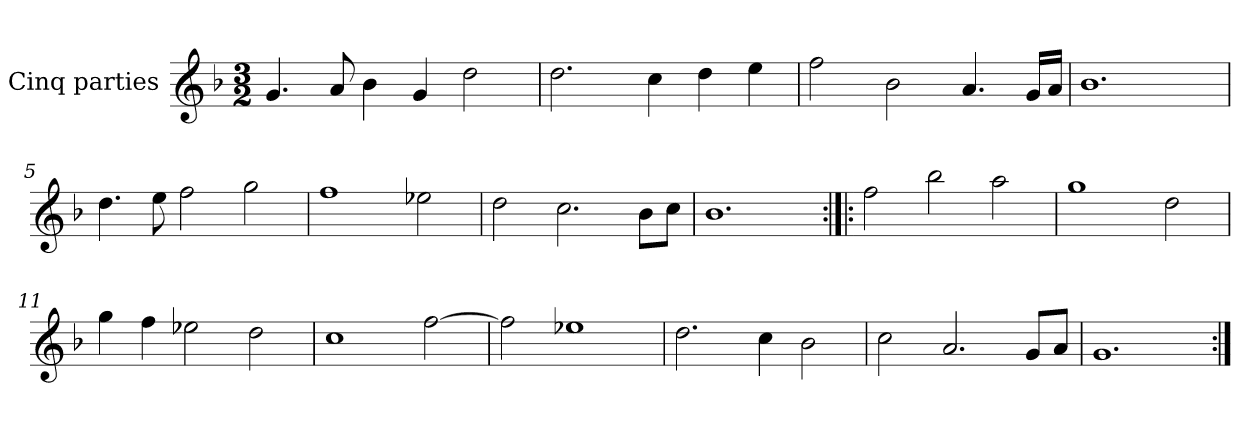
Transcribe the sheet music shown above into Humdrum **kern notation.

**kern
*part1
*staff1
*I"Cinq parties
*clefG2
*k[b-]
*M3/2
*MM180
=1
4.g/
8a/
4b-\
4g/
2dd\
=2
2.dd\
4cc\
4dd\
4ee\
=3
2ff\
2b-\
4.a/
16g/LL
16a/JJ
=4
1.b-
=5
4.dd\
8ee\
2ff\
2gg\
=6
1ff
2ee-X\
=7
2dd\
2.cc\
8b-\L
8cc\J
=8
1.b-
=9:|!|:
2ff\
2bb-\
2aa\
=10
1gg
2dd\
=11
4gg\
4ff\
2ee-X\
2dd\
=12
1cc
[2ff\
=13
2ff\]
1ee-X
=14
2.dd\
4cc\
2b-\
=15
2cc\
2.a/
8g/L
8a/J
=16
1.g
=:|!
*-
